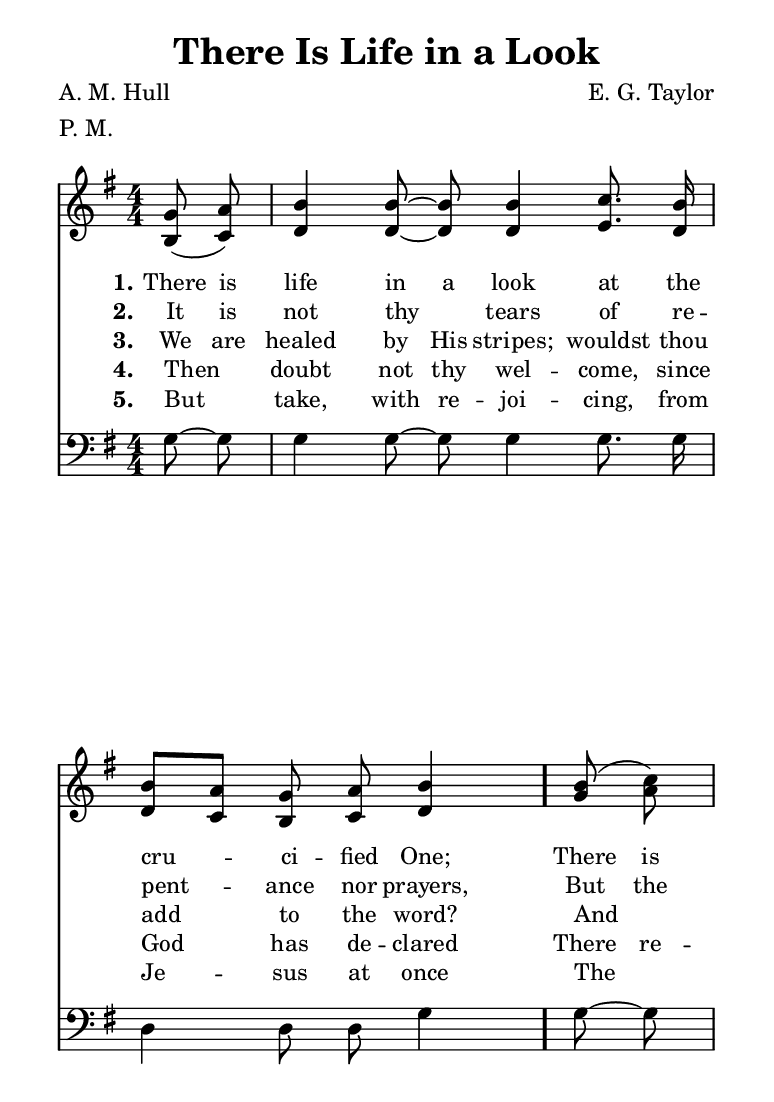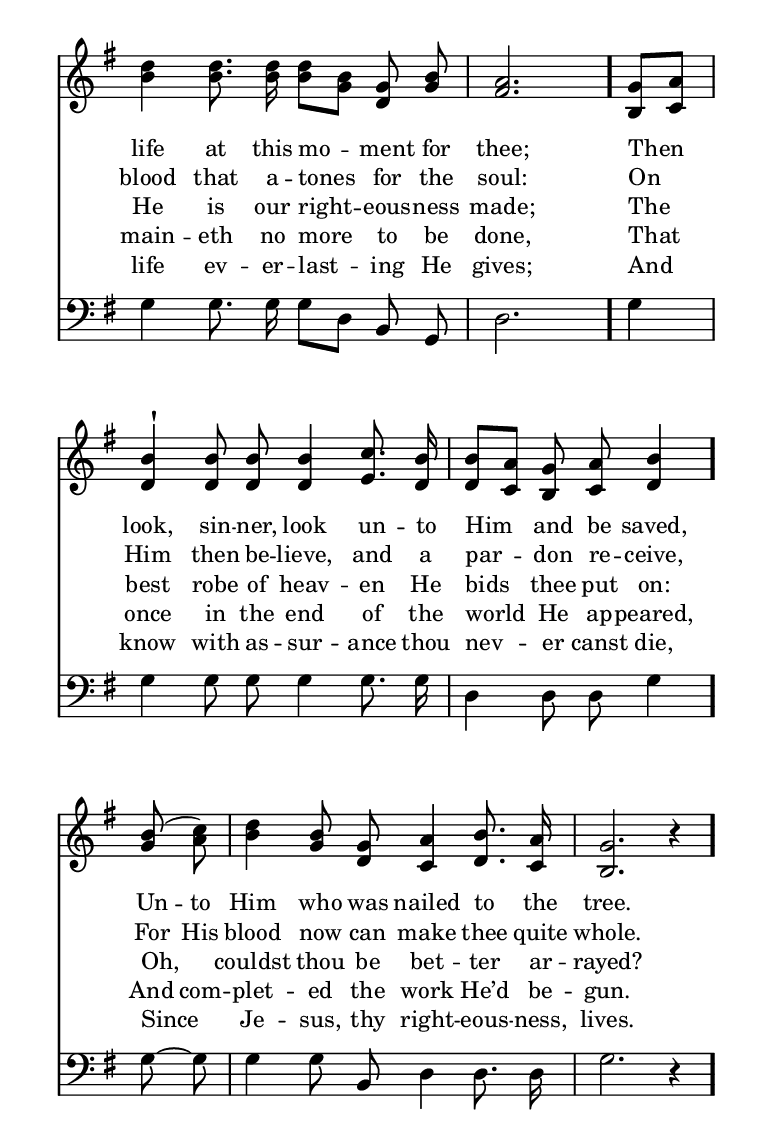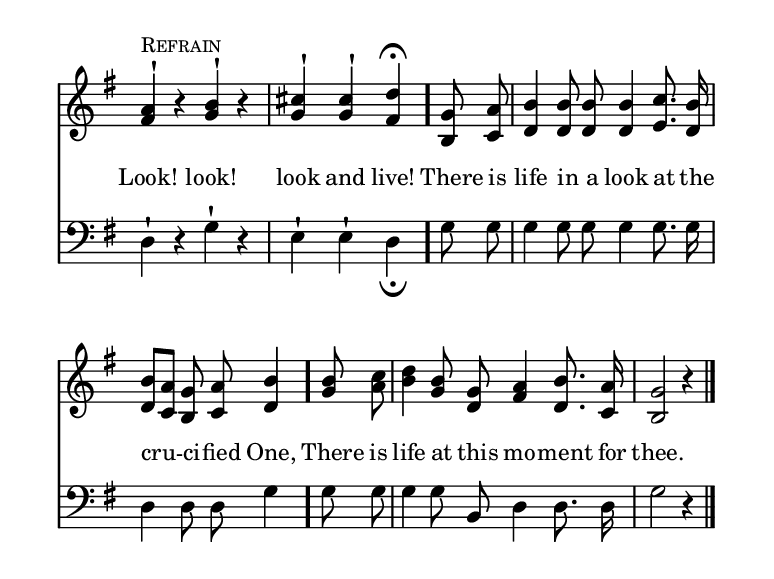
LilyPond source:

\include "common/global.ily"
\paper {
  \include "common/paper.ily"
}

\header{
  %gospel
  hymnnumber = "48"
  title = "There Is Life in a Look"
  tunename = ""
  meter = "P. M."
  poet = "A. M. Hull"
  composer = "E. G. Taylor"
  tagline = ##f
}

% for fermata in MIDI
ta = { \tempo 4=80 }
tb = { \tempo 4=27 }

patternAA = { \ta c8( c8) | c4 c8 ~ c8 c4 c8. c16 | c8[ c8] c8 c8 c4 }
patternAB = { \ta c8 ~ c8 | c4 c8 ~ c8 c4 c8. c16 | c4      c8 c8 c4 }
patternAC = { \ta c8[ c8] | c4 c8   c8 c4 c8. c16 | c8[ c8] c8 c8 c4 }
patternAD = { \ta c4      | c4 c8   c8 c4 c8. c16 | c4      c8 c8 c4 }
patternAE = { \ta c8  c8  | c4 c8   c8 c4 c8. c16 | c8[ c8] c8 c8 c4 }
patternAF = { \ta c8  c8  | c4 c8   c8 c4 c8. c16 | c4      c8 c8 c4 }

patternBA = { \ta c8( c8) | c4 c8. c16 c8[ c8] c8 c8 | c2. }
patternBB = { \ta c8 ~ c8 | c4 c8. c16 c8[ c8] c8 c8 | c2. }

patternCA = { \ta c8( c8) | c4 c8 c8 c4 c8. c16 | c2. c4 }
patternCB = { \ta c8 ~ c8 | c4 c8 c8 c4 c8. c16 | c2. c4 }
patternCC = { \ta c8   c8 | c4 c8 c8 c4 c8. c16 | c2 c4 }

patternDA = { \ta c4 c4 c4 c4 | c4 c4 \tb c4 \ta }

global = {
  \include "common/overrides.ily"
  \override Staff.TimeSignature.style = #'numbered
  \time 4/4
  \override Score.MetronomeMark.transparent = ##t % hide all fermata changes too
  \ta
  \key g \major
  \partial 4
  \autoBeamOff
}

notesSoprano = {
\global
\relative c'' {

  \changePitch \patternAA { g a | b b b b c b | b a g a b }
  \changePitch \patternBA { b c | d d d d b g b | a }
  \changePitch \patternAC { g a | b^! b b b c b | b a g a b }
  \changePitch \patternCA { b c | d b g a b a | g r }

  << s^\markup { \small \caps "Refrain" }
  \changePitch \patternDA { a^! r b^! r | cis^! cis^! d\fermata } >>
  \changePitch \patternAE { g, a | b b b b c b | b a g a b }
  \changePitch \patternCC { b c | d b g a b a | g r }

  \bar "|."

}
}

notesAlto = {
\global
\relative e' {

  \changePitch \patternAA { b c | d d d d e d | d c b c d }
  \changePitch \patternBA { g a | b b b b g d g | fis }
  \changePitch \patternAC { b, c | d d d d e d | d c b c d }
  \changePitch \patternCA { g a | b g d c d c | b r }

  \changePitch \patternDA { fis' r g r | g g fis }
  \changePitch \patternAE { b, c | d d d d e d | d c b c d }
  \changePitch \patternCC { g a | b g d fis d c | b r }

}
}

% There is only one voice in the bass clef in this song, so we chose to call it
% Bass (maybe Baritone would be more appropriate ?)
% Include a fake notesTenor anyway so that partcombine can be more generic
notesTenor = { s1 }

notesBass = {
\global
\relative f {

\tieUp

  \changePitch \patternAB { g g | g g g g g g | d d d g }
  \changePitch \patternBB { g g | g g g g d b g | d' }
  \changePitch \patternAD { g | g g g g g g | d d d g }
  \changePitch \patternCB { g g | g g b, d d d | g r }

  \changePitch \patternDA { d^! r g^! r | e^! e^! d_\fermata }
  \changePitch \patternAF { g g | g g g g g g | d d d | g }
  \changePitch \patternCC { g g | g g b, d d d | g r }

}
}

Refrain = \lyricmode {

Look! look! look and live! \bar "."
There is life in a look at the cru -- ci -- fied One, \bar "."
There is life at this mo -- ment for thee. \bar "."

}

wordsA = \lyricmode {
\set stanza = "1."

\mon There is \moff life \mon in a \moff look at the cru -- ci -- fied One; \bar "."
\mon There is \moff life at this mo -- ment for thee; \bar "."
Then look, sin -- ner, look un -- to Him and be saved, \bar "."
\mon Un -- to \moff Him who was nailed to the tree. \bar "."

}

wordsB = \lyricmode {
\set stanza = "2."

\mon It is \moff not thy tears of re -- pent -- ance nor prayers,
\mon But the \moff blood that a -- tones for the soul:
On Him then be -- lieve, and a par -- don re -- ceive,
\mon For His \moff blood now can make thee quite whole.

}

wordsC = \lyricmode {
\set stanza = "3."

\mon We are \moff healed \mon by His \moff stripes; wouldst thou add to the word?
And He is our right -- eous -- ness made;
The best robe of heav -- en He bids thee put on:
Oh, couldst thou be bet -- ter ar -- rayed?

\Refrain

}

wordsD = \lyricmode {
\set stanza = "4."

Then doubt \mon not thy \moff wel -- come, since God has de -- clared
\mon There re -- \moff main -- eth no more to be done,
That once in the end of the world He ap -- peared,
\mon And com -- \moff plet -- ed the work He’d be -- gun.

}

wordsE = \lyricmode {
\set stanza = "5."

But take, \mon with re -- \moff joi -- cing, from Je -- sus at once
The life ev -- er -- last -- ing He gives;
And know with as -- sur -- ance thou nev -- er canst die,
Since Je -- sus, thy right -- eous -- ness, lives.

}

\score {
  \context ChoirStaff <<
    \context Staff = upper <<
      \set Staff.autoBeaming = ##f
      \set ChoirStaff.systemStartDelimiter = #'SystemStartBar
      \set ChoirStaff.printPartCombineTexts = ##f
      \partcombine #'(2 . 9) \notesSoprano \notesAlto
      \context NullVoice = sopranos { \voiceOne << \notesSoprano >> }
      \context Lyrics = one   \lyricsto sopranos \wordsA
      \context Lyrics = two   \lyricsto sopranos \wordsB
      \context Lyrics = three \lyricsto sopranos \wordsC
      \context Lyrics = four  \lyricsto sopranos \wordsD
      \context Lyrics = five  \lyricsto sopranos \wordsE
    >>
    \context Staff = men <<
      \set Staff.autoBeaming = ##f
      \clef bass
      \set ChoirStaff.printPartCombineTexts = ##f
      \partcombine #'(2 . 9) \notesTenor \notesBass
    >>
  >>
  \layout {
    \include "common/layout.ily"
  }
  \midi{
    \include "common/midi.ily"
  }
}

\version "2.19.49"  % necessary for upgrading to future LilyPond versions.

% vi:set et ts=2 sw=2 ai nocindent syntax=lilypond:
